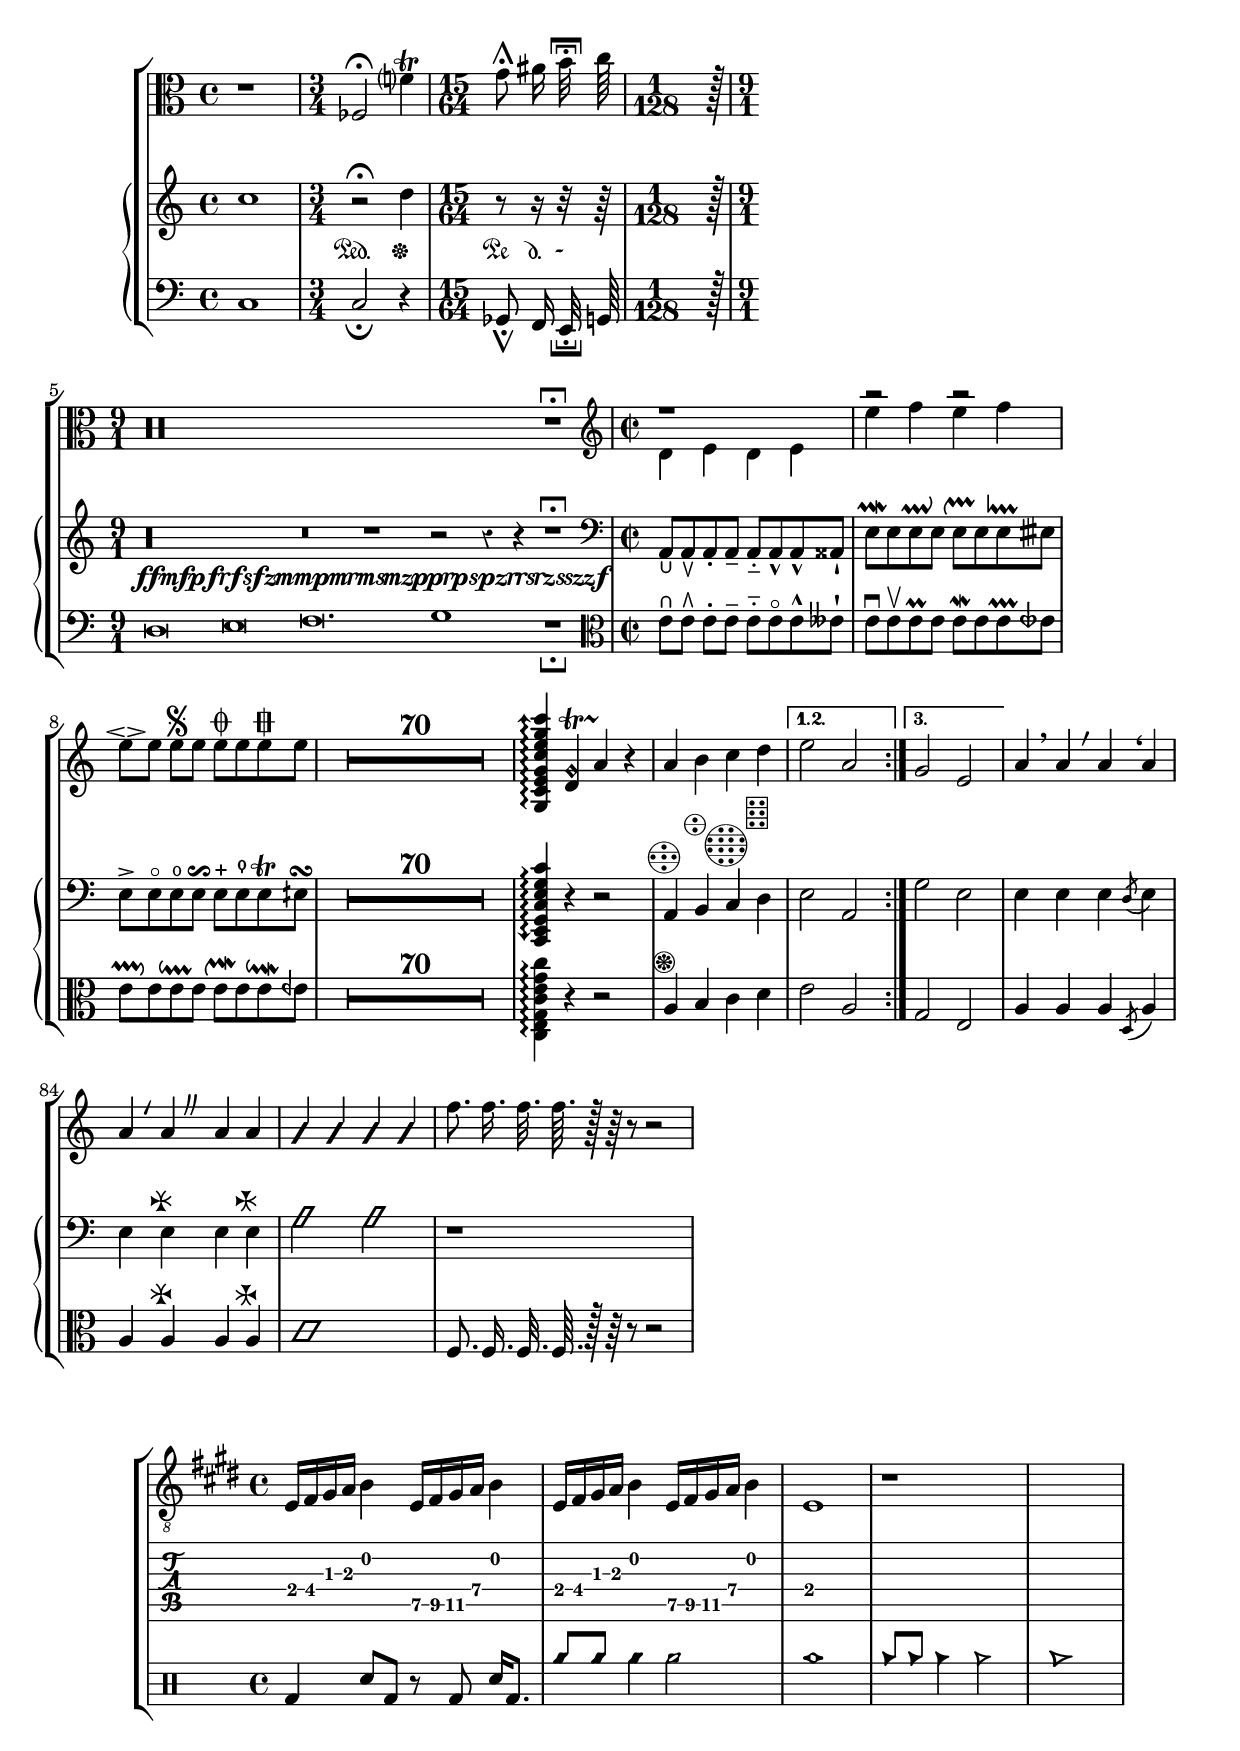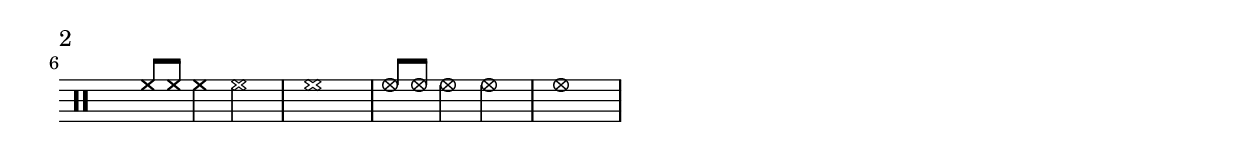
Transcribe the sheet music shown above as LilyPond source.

% Test Lilypond file which attempts to exercise every glyph defined
% in Gonville.
%
% To obtain a list of glyphs tested, process the LilyPond PS output
% through
%
%   perl -ne '/%%EndProlog/ and $ok=1; $ok and /\s\/([^\/\s]+)( glyphshow)?\s*$/ and print "$1\n"' | sort | uniq
%
% and compare that against the output of running the .sfd through
%
%   perl -ne '/^StartChar: (\S+)$/ and print "$1\n"' | sort | uniq
%
% Putting it together, here's a pre-cooked command that lists the
% glyphs _not_ tested by this file:
%
%   comm -13 <(perl -ne '/%%EndProlog/ and $ok=1; $ok and /\s\/([^\/\s]+)( glyphshow)?\s*$/ and print "$1\n"' lilytest.ps | sort | uniq) <(perl -ne '/^StartChar: (\S+)$/ and print "$1\n"' gonville-20.sfd | sort | uniq)

\version "2.10.33"

\layout {
  ragged-right = ##t
}

discant = \markup { \musicglyph #"accordion.accDiscant" }
bayanbase = \markup { \musicglyph #"accordion.accBayanbase" }
freebase = \markup { \musicglyph #"accordion.accFreebase" }
oldee = \markup { \musicglyph #"accordion.accOldEE" }
stdbase = \markup { \musicglyph #"accordion.accStdbase" }
dot = \markup {
  \musicglyph #"accordion.accDot"
}
acca = \markup {
  \combine
  \discant
  \combine
  \raise #0.5 \dot
  \combine
  \raise #1.5 \dot
  \combine
  \translate #'(1 . 0) \raise #1.5 \dot
  \combine
  \translate #'(-1 . 0) \raise #1.5 \dot
  \raise #2.5 \dot
}
accb = \markup {
  \combine
  \freebase
  \combine
  \raise #0.5 \dot
  \raise #1.5 \dot
}
accc = \markup {
  \combine
  \stdbase
  \combine
  \translate #'(-0.5 . 0) \raise #0.5 \dot
  \combine
  \translate #'(+0.5 . 0) \raise #0.5 \dot
  \combine
  \translate #'(-1.5 . 0) \raise #1.5 \dot
  \combine
  \translate #'(-0.5 . 0) \raise #1.5 \dot
  \combine
  \translate #'(+0.5 . 0) \raise #1.5 \dot
  \combine
  \translate #'(+1.5 . 0) \raise #1.5 \dot
  \combine
  \translate #'(-1.5 . 0) \raise #2.5 \dot
  \combine
  \translate #'(-0.5 . 0) \raise #2.5 \dot
  \combine
  \translate #'(+0.5 . 0) \raise #2.5 \dot
  \combine
  \translate #'(+1.5 . 0) \raise #2.5 \dot
  \combine
  \translate #'(-0.5 . 0) \raise #3.5 \dot
  \translate #'(+0.5 . 0) \raise #3.5 \dot
}
accd = \markup {
  \combine
  \bayanbase
  \combine
  \translate #'(-0.5 . 0) \raise #0.5 \dot
  \combine
  \translate #'(+0.5 . 0) \raise #0.5 \dot
  \combine
  \translate #'(-0.5 . 0) \raise #1.5 \dot
  \combine
  \translate #'(+0.5 . 0) \raise #1.5 \dot
  \combine
  \translate #'(-0.5 . 0) \raise #2.5 \dot
  \translate #'(+0.5 . 0) \raise #2.5 \dot
}

arra = \markup {
  \combine
  \musicglyph #"arrowheads.close.01"
  \combine
  \musicglyph #"arrowheads.close.11"
  \combine
  \musicglyph #"arrowheads.open.0M1"
  \musicglyph #"arrowheads.open.1M1"
}

arrb = \markup {
  \combine
  \musicglyph #"arrowheads.close.01"
  \combine
  \musicglyph #"arrowheads.open.11"
  \combine
  \musicglyph #"arrowheads.open.0M1"
  \musicglyph #"arrowheads.close.1M1"
}

arrc = \markup {
  \combine
  \musicglyph #"arrowheads.open.01"
  \combine
  \musicglyph #"arrowheads.close.11"
  \combine
  \musicglyph #"arrowheads.close.0M1"
  \musicglyph #"arrowheads.open.1M1"
}

arrd = \markup {
  \combine
  \musicglyph #"arrowheads.open.01"
  \combine
  \musicglyph #"arrowheads.open.11"
  \combine
  \musicglyph #"arrowheads.close.0M1"
  \musicglyph #"arrowheads.close.1M1"
}

ouroboros = #(make-dynamic-script "ffmfpfrfsfzmmpmrmsmzpprpspzrrsrzsszzf")

frag = {
  \key e \major
  e16 fis gis a b4
  \set TabStaff.minimumFret = #7
  e16 fis gis a b4
  \set TabStaff.minimumFret = #0
  e16 fis gis a b4
  \set TabStaff.minimumFret = #7
  e16 fis gis a b4
  \set TabStaff.minimumFret = #0
  e1
  r1*2
}

\book {
  \score {
    \new ChoirStaff <<
      \time 4/4
      \new Staff {
        \set Score.skipBars = ##t
        \clef alto
        r1
        \time 3/4
        fes2^\fermata
        f'?4^\trill
        \time 15/64
        g'8^\shortfermata \noBeam
        ais'16 \noBeam
        b'32^\verylongfermata \noBeam
        c''64\noBeam
        \time 1/128
        r128
        \time 9/1
        r\maxima r1^\longfermata
        \time 2/2
        \clef treble
        << { r1 } \\ { d'4 e' d' e' } >>
        << { r2 r2 } \\ { e''4 f'' e'' f'' } >>
        e''8^\espressivo e''8 e''8^\segno e''8
          e''8^\coda e''8 e''8^\varcoda e''8
        R1*70
        \arpeggioUp <g c' e' g' c'' e'' g'' c'''>4 \arpeggio
          <d' g'\harmonic>4 \startTrillSpan
          a'4 \stopTrillSpan
          r4
        \repeat volta 3 {
          \set Score.repeatCommands = #'((volta "-1,+1"))
          a'4 b' c'' d''
          \set Score.repeatCommands = #'()
        }
        \alternative { {e''2 a'} {g'2 e'} }
        a'4 \breathe a'
          \override BreathingSign #'text = #(make-musicglyph-markup "scripts.rvarcomma") \breathe
          a'
          \override BreathingSign #'text = #(make-musicglyph-markup "scripts.lcomma") \breathe
          a'
        a'4
          \override BreathingSign #'text = #(make-musicglyph-markup "scripts.lvarcomma") \breathe
          a'
          \override BreathingSign #'text = #(make-musicglyph-markup "scripts.caesura") \breathe
          a' a'
        \improvisationOn a'4 a' a' a' \improvisationOff
        f''8.\noBeam f''16.\noBeam f''32.\noBeam f''64.\noBeam r128 r64 r8 r2
      }
      \new GrandStaff <<
        \new Staff {
          \override MultiMeasureRest #'expand-limit = 20
          \clef treble
          c''1
          r2^\fermata\sustainDown
          d''4\sustainUp
          \set Staff.pedalSustainStrings = #'("Pe" "d." "-")
          r8\sustainDown
          r16\sustainUp\sustainDown
          r32\sustainUp
          r64
          r128
          r\longa r\breve r1_\ouroboros r2
            \once \override Staff.Rest #'style = #'classical
    	r4 r4 r1^\longfermata
          \clef bass
          a,8_\lheel a,_\ltoe a,_\staccato a,_\tenuto
            a,8_\portato a,_\marcato a,_\marcato aisis,_\staccatissimo
          e8^\prallmordent e e^\prallup e
            e^\upprall e e^\lineprall eisih
          e8^\accent e^\flageolet e^\open e^\reverseturn
            e^\stopped e^\thumb e^\trill eih^\turn
          R1*70
          \arpeggioDown <c, e, g, c e g c'>4 \arpeggio
          r4 r2
          \repeat volta 3 { a,4^\acca b,^\accb c^\accc d^\accd }
          \alternative { {e2 a,} {g2 e} }
          e4 e e \stemDown \acciaccatura d8 \stemNeutral e4
          e4 e^\arra e e^\arrb
          \improvisationOn a2 a \improvisationOff
          r1
        }
        \new Staff {
          \override MultiMeasureRest #'expand-limit = 20
          \clef bass
          c1
          c2_\fermata
          r4
          ges,8_\shortfermata \noBeam
          f,16 \noBeam
          e,32_\verylongfermata \noBeam
          g,64\noBeam
          r128
          d\breve e\breve f\breve. g1 r1_\longfermata
          \clef alto
          e'8^\rheel e'^\rtoe e'^\staccato e'^\tenuto
            e'8^\portato e'^\flageolet e'^\marcato eeses'^\staccatissimo
          e'8^\downbow e'^\upbow e'^\prall e'
            e'^\mordent e' e'^\prallprall eeseh'
          e'8^\pralldown e' e'^\downprall e'
            e'^\upmordent e' e'^\downmordent eeh'
          R1*70
          <c e g c' e' g' c''>4 \arpeggio
          r4 r2
          \repeat volta 3 { a4^\oldee b c' d' }
          \alternative { {e'2 a} {g2 e} }
          a4 a a \acciaccatura d8 a4
          a4 a^\arrc a a^\arrd
          \improvisationOn c'1 \improvisationOff
          f8.\noBeam f16.\noBeam f32.\noBeam f64.\noBeam r128 r64 r8 r2
        }
      >>
    >>
    \layout {}
  }
  \score {
    \new StaffGroup <<
      \new Staff { \clef "G_8" \frag }
      \new TabStaff { \frag }
      \new DrumStaff {
        \drummode {
          bd4 sn8 bd8 r8 bd8 sn16 bd8.
          \stemUp cyms8 cyms8 \stemNeutral cyms4 cyms2 cyms1
          \stemUp cb8 cb8 \stemNeutral cb4 cb2 cb1
          \stemUp hh8 hh8 \stemNeutral hh4 hh2 hh1
          \stemUp hhho8 hhho8 \stemNeutral hhho4 hhho2 hhho1
        }
      }
    >>
  }
}
